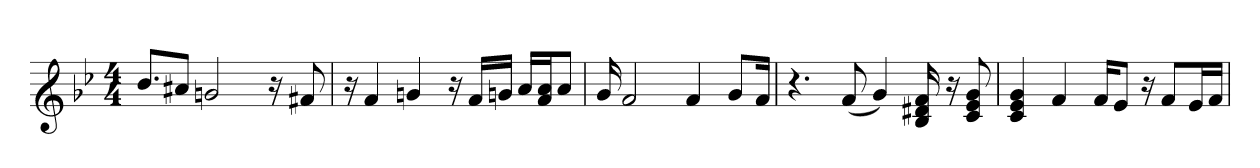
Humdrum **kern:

**kern
*part1
*staff1
*clefG1
*k[b-e-]
*M4/4
=1
8.dd/L
8cc#X/J
2bn
16r
8a#X
=2
16r
4a
4bn
16r
16a/LL
16bn/JJ
16cc/LL
16a/ 16cc/J
8cc/J
=3
16b-
2a
4a
8b-/L
16a/Jk
=4
4.r
(8a
4b-)
16d 16f#X 16a
16r
8e- 8g 8b-
=5
4e- 4g 4b-
4a
16a/KL
8g/J
16r
8a/L
16g/L
16a/JJ
=
*-
